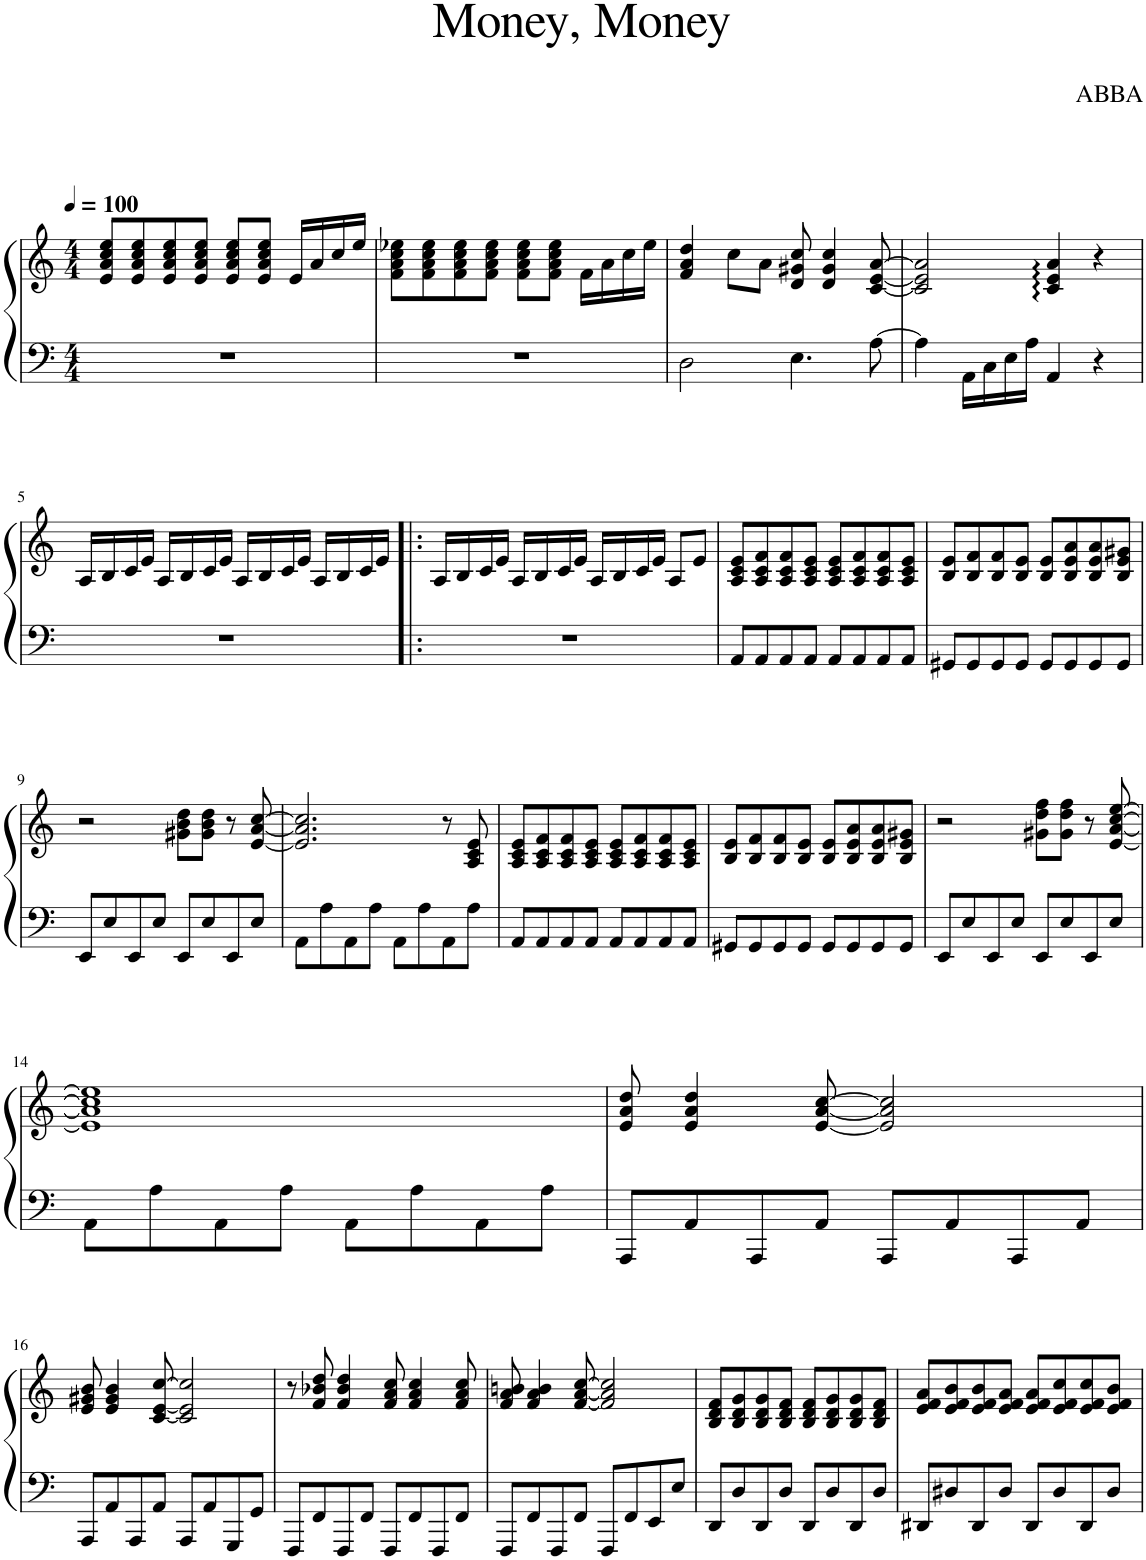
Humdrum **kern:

**kern	**kern
*part1	*part1
*staff2	*staff1
*I"Piano	*
*I'Pno.	*
*clefF4	*clefG2
*k[]	*k[]
*M4/4	*M4/4
*MM100	*MM100
=1	=1
1r	8e/ 8a/ 8cc/ 8ee/L
.	8e/ 8a/ 8cc/ 8ee/
.	8e/ 8a/ 8cc/ 8ee/
.	8e/ 8a/ 8cc/ 8ee/J
.	8e/ 8a/ 8cc/ 8ee/L
.	8e/ 8a/ 8cc/ 8ee/J
.	16e/LL
.	16a/
.	16cc/
.	16ee/JJ
=2	=2
1r	8f\ 8a\ 8cc\ 8ee-X\L
.	8f\ 8a\ 8cc\ 8ee-\
.	8f\ 8a\ 8cc\ 8ee-\
.	8f\ 8a\ 8cc\ 8ee-\J
.	8f\ 8a\ 8cc\ 8ee-\L
.	8f\ 8a\ 8cc\ 8ee-\J
.	16f\LL
.	16a\
.	16cc\
.	16ee-\JJ
=3	=3
2D\	4f/ 4a/ 4dd/
.	8cc\L
.	8a\J
4.E\	8d/ 8g#X/ 8cc/
.	4d/ 4g#/ 4cc/
[8A\	[8c/ [8e/ [8a/
=4	=4
4A\]	2c/] 2e/] 2a/]
16AA\LL	.
16C\	.
16E\	.
16A\JJ	.
4AA/	4c/: 4e/: 4a/:
4r	4r
!!LO:LB:g=z
=5	=5
1r	16A/LL
.	16B/
.	16c/
.	16e/JJ
.	16A/LL
.	16B/
.	16c/
.	16e/JJ
.	16A/LL
.	16B/
.	16c/
.	16e/JJ
.	16A/LL
.	16B/
.	16c/
.	16e/JJ
=6!|:	=6!|:
1r	16A/LL
.	16B/
.	16c/
.	16e/JJ
.	16A/LL
.	16B/
.	16c/
.	16e/JJ
.	16A/LL
.	16B/
.	16c/
.	16e/JJ
.	8A/L
.	8e/J
=7	=7
8AA/L	8A/ 8c/ 8e/L
8AA/	8A/ 8c/ 8f/
8AA/	8A/ 8c/ 8f/
8AA/J	8A/ 8c/ 8e/J
8AA/L	8A/ 8c/ 8e/L
8AA/	8A/ 8c/ 8f/
8AA/	8A/ 8c/ 8f/
8AA/J	8A/ 8c/ 8e/J
=8	=8
8GG#X/L	8B/ 8e/L
8GG#/	8B/ 8f/
8GG#/	8B/ 8f/
8GG#/J	8B/ 8e/J
8GG#/L	8B/ 8e/L
8GG#/	8B/ 8e/ 8a/
8GG#/	8B/ 8e/ 8a/
8GG#/J	8B/ 8e/ 8g#X/J
!!LO:LB:g=z
=9	=9
8EE/L	2r
8E/	.
8EE/	.
8E/J	.
8EE/L	8g#X\ 8b\ 8dd\L
8E/	8g#\ 8b\ 8dd\J
8EE/	8r
8E/J	[8e/ [8a/ [8cc/
=10	=10
8AA\L	2.e/] 2.a/] 2.cc/]
8A\	.
8AA\	.
8A\J	.
8AA\L	.
8A\	.
8AA\	8r
8A\J	8A/ 8c/ 8e/
=11	=11
8AA/L	8A/ 8c/ 8e/L
8AA/	8A/ 8c/ 8f/
8AA/	8A/ 8c/ 8f/
8AA/J	8A/ 8c/ 8e/J
8AA/L	8A/ 8c/ 8e/L
8AA/	8A/ 8c/ 8f/
8AA/	8A/ 8c/ 8f/
8AA/J	8A/ 8c/ 8e/J
=12	=12
8GG#X/L	8B/ 8e/L
8GG#/	8B/ 8f/
8GG#/	8B/ 8f/
8GG#/J	8B/ 8e/J
8GG#/L	8B/ 8e/L
8GG#/	8B/ 8e/ 8a/
8GG#/	8B/ 8e/ 8a/
8GG#/J	8B/ 8e/ 8g#X/J
=13	=13
8EE/L	2r
8E/	.
8EE/	.
8E/J	.
8EE/L	8g#X\ 8dd\ 8ff\L
8E/	8g#\ 8dd\ 8ff\J
8EE/	8r
8E/J	[8e/ [8a/ [8cc/ [8ee/
!!LO:LB:g=z
=14	=14
8AA\L	1e] 1a] 1cc] 1ee]
8A\	.
8AA\	.
8A\J	.
8AA\L	.
8A\	.
8AA\	.
8A\J	.
=15	=15
8AAA/L	8e/ 8a/ 8dd/
8AA/	4e/ 4a/ 4dd/
8AAA/	.
8AA/J	[8e/ [8a/ [8cc/
8AAA/L	2e/] 2a/] 2cc/]
8AA/	.
8AAA/	.
8AA/J	.
!!LO:LB:g=z
=16	=16
8AAA/L	8e/ 8g#X/ 8b/
8AA/	4e/ 4g#/ 4b/
8AAA/	.
8AA/J	[8c/ [8e/ [8cc/
8AAA/L	2c/] 2e/] 2cc/]
8AA/	.
8GGG/	.
8GG/J	.
=17	=17
8FFF/L	8r
8FF/	8f/ 8b-X/ 8dd/
8FFF/	4f/ 4b-/ 4dd/
8FF/J	.
8FFF/L	8f/ 8a/ 8cc/
8FF/	4f/ 4a/ 4cc/
8FFF/	.
8FF/J	8f/ 8a/ 8cc/
=18	=18
8FFF/L	8f/ 8a/ 8bn/
8FF/	4f/ 4a/ 4b/
8FFF/	.
8FF/J	[8f/ [8a/ [8cc/
8FFF/L	2f/] 2a/] 2cc/]
8FF/	.
8EE/	.
8E/J	.
=19	=19
8DD/L	8B/ 8d/ 8f/L
8D/	8B/ 8d/ 8g/
8DD/	8B/ 8d/ 8g/
8D/J	8B/ 8d/ 8f/J
8DD/L	8B/ 8d/ 8f/L
8D/	8B/ 8d/ 8g/
8DD/	8B/ 8d/ 8g/
8D/J	8B/ 8d/ 8f/J
=20	=20
8DD#X/L	8e/ 8f/ 8a/L
8D#X/	8e/ 8f/ 8b/
8DD#/	8e/ 8f/ 8b/
8D#/J	8e/ 8f/ 8a/J
8DD#/L	8e/ 8f/ 8a/L
8D#/	8e/ 8f/ 8cc/
8DD#/	8e/ 8f/ 8cc/
8D#/J	8e/ 8f/ 8b/J
=	=
*-	*-
